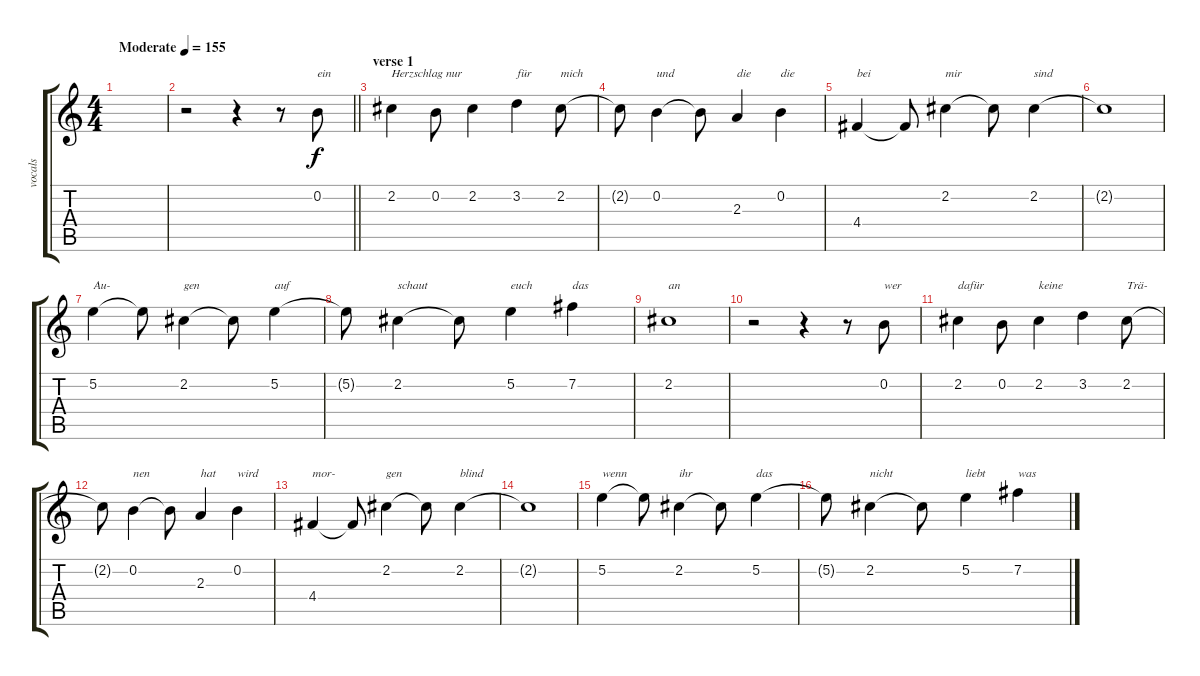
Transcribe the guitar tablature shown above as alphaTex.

\track ("vocals" "vocals") {instrument electricguitarjazz}
\staff {score tabs}
\tuning (E4 B3 G3 D3 A2 E2) {hide}
\ts (4 4)
\tempo (155 "Moderate")
\clef g2
\ks c
|
\barLineRight lightlight
r.2 r.4 r.8 0.2.8{txt "ein "} |
\section ("" "verse 1")
2.2.4{txt "Herzschlag nur "} 0.2.8 2.2.4 3.2.4{txt "für"} 2.2.8{txt "mich"} |
2.2{t}.8 0.2.4{txt "und"} 0.2{t}.8 2.3.4{txt "die "} 0.2.4{txt "die"} |
4.4.4{txt "bei"} 4.4{t}.8 2.2.4{txt "mir"} 2.2{t}.8 2.2.4{txt "sind"} |
2.2{t}.1 |
5.2.4{txt "Au-"} 5.2{t}.8 2.2.4{txt "gen"} 2.2{t}.8 5.2.4{txt "auf"} |
5.2{t}.8 2.2.4{txt "schaut"} 2.2{t}.8 5.2.4{txt "euch"} 7.2.4{txt "das"} |
2.2.1{txt "an"} |
r.2 r.4 r.8 0.2.8{txt "wer "} |
2.2.4{txt "dafür"} 0.2.8 2.2.4{txt "keine"} 3.2.4 2.2.8{txt "Trä-"} |
2.2{t}.8 0.2.4{txt "nen"} 0.2{t}.8 2.3.4{txt "hat"} 0.2.4{txt "wird"} |
4.4.4{txt "mor-"} 4.4{t}.8 2.2.4{txt "gen"} 2.2{t}.8 2.2.4{txt "blind"} |
2.2{t}.1 |
5.2.4{txt "wenn"} 5.2{t}.8 2.2.4{txt "ihr"} 2.2{t}.8 5.2.4{txt "das"} |
5.2{t}.8 2.2.4{txt "nicht"} 2.2{t}.8 5.2.4{txt "liebt"} 7.2.4{txt "was"}
